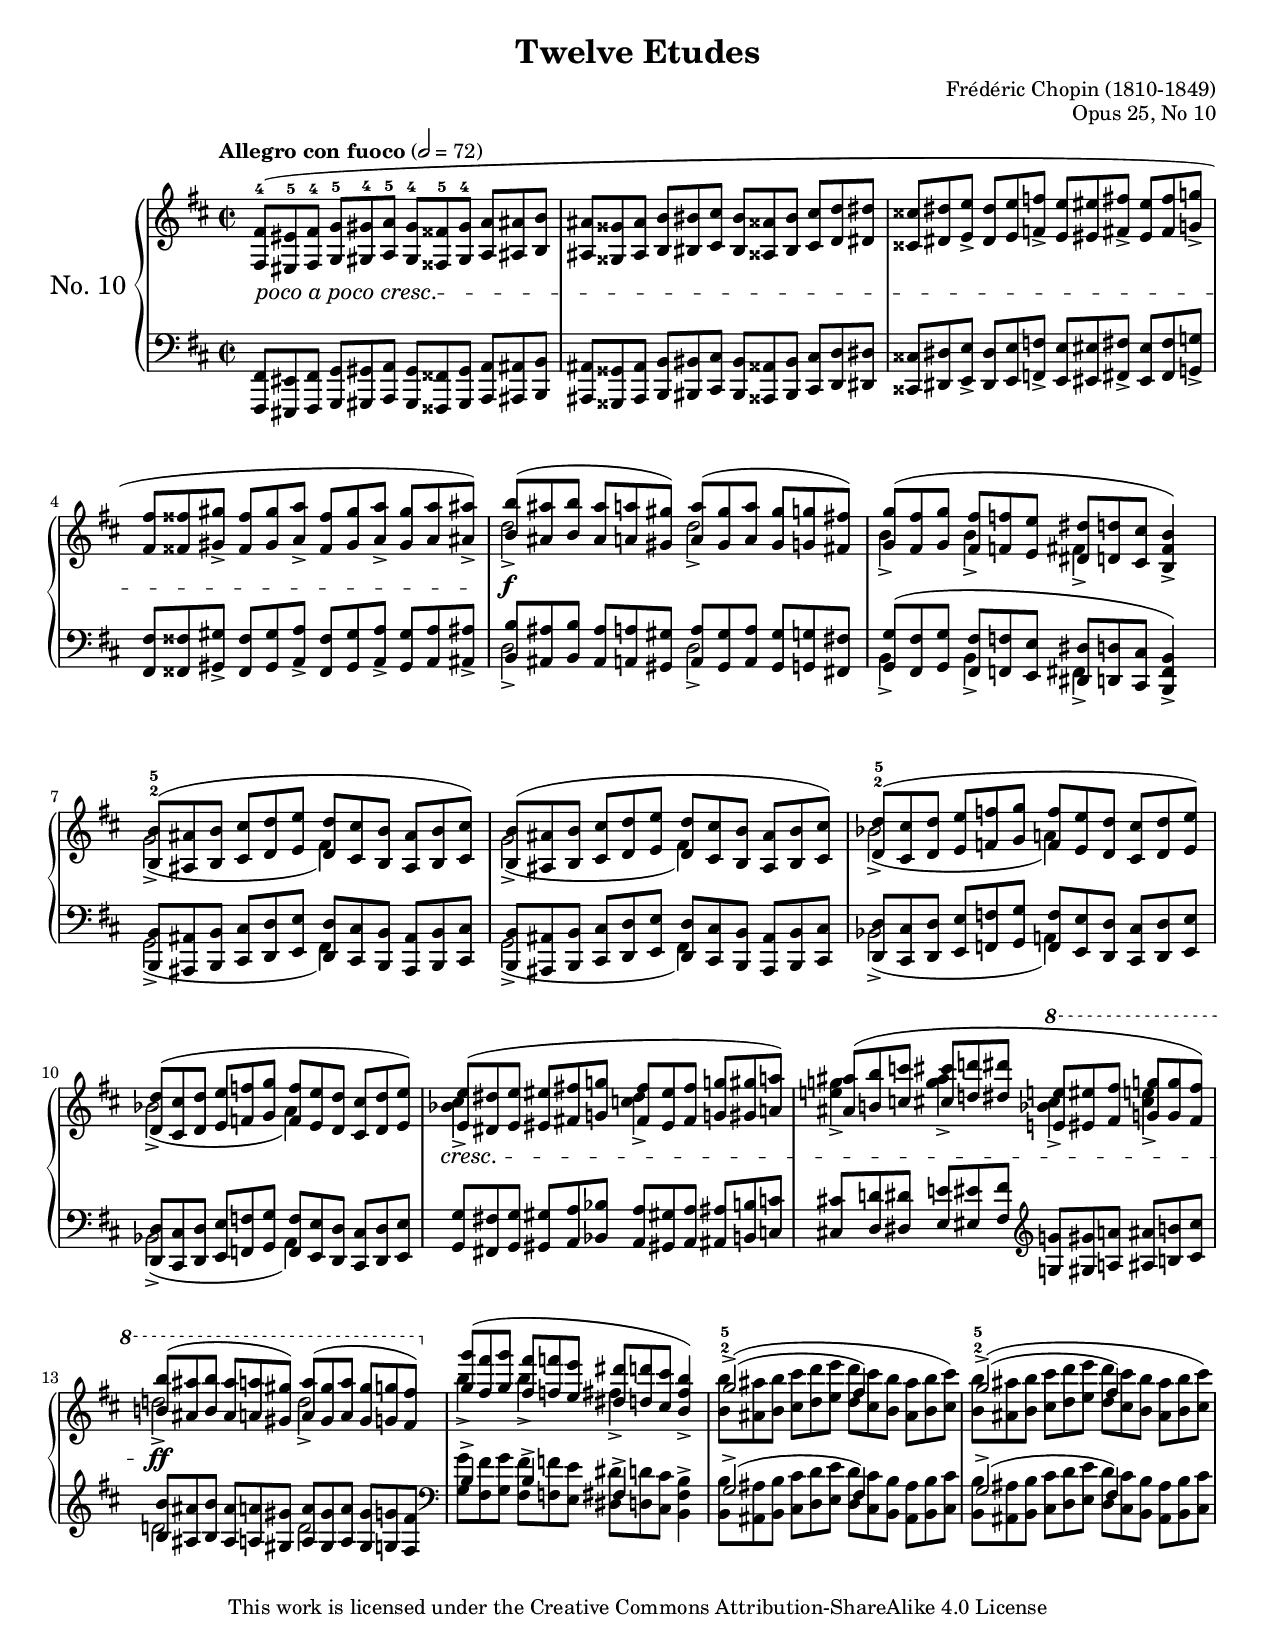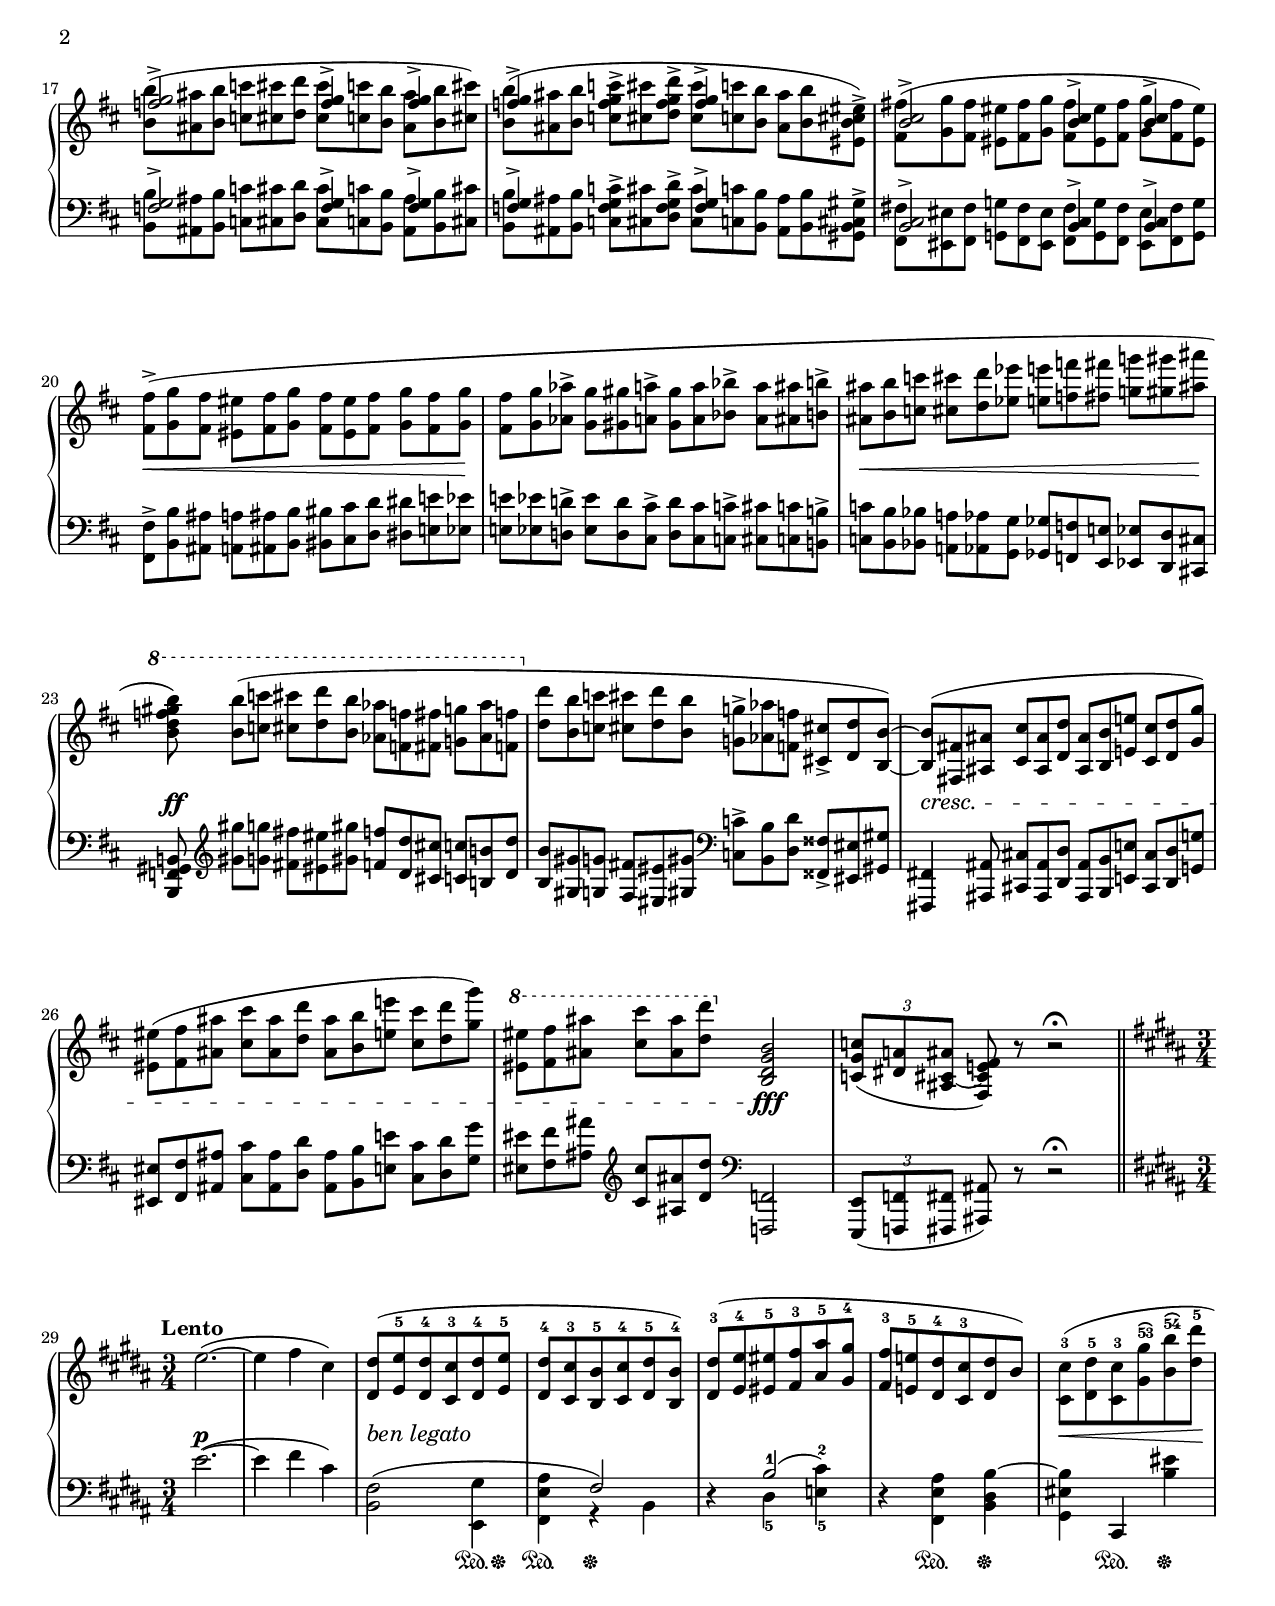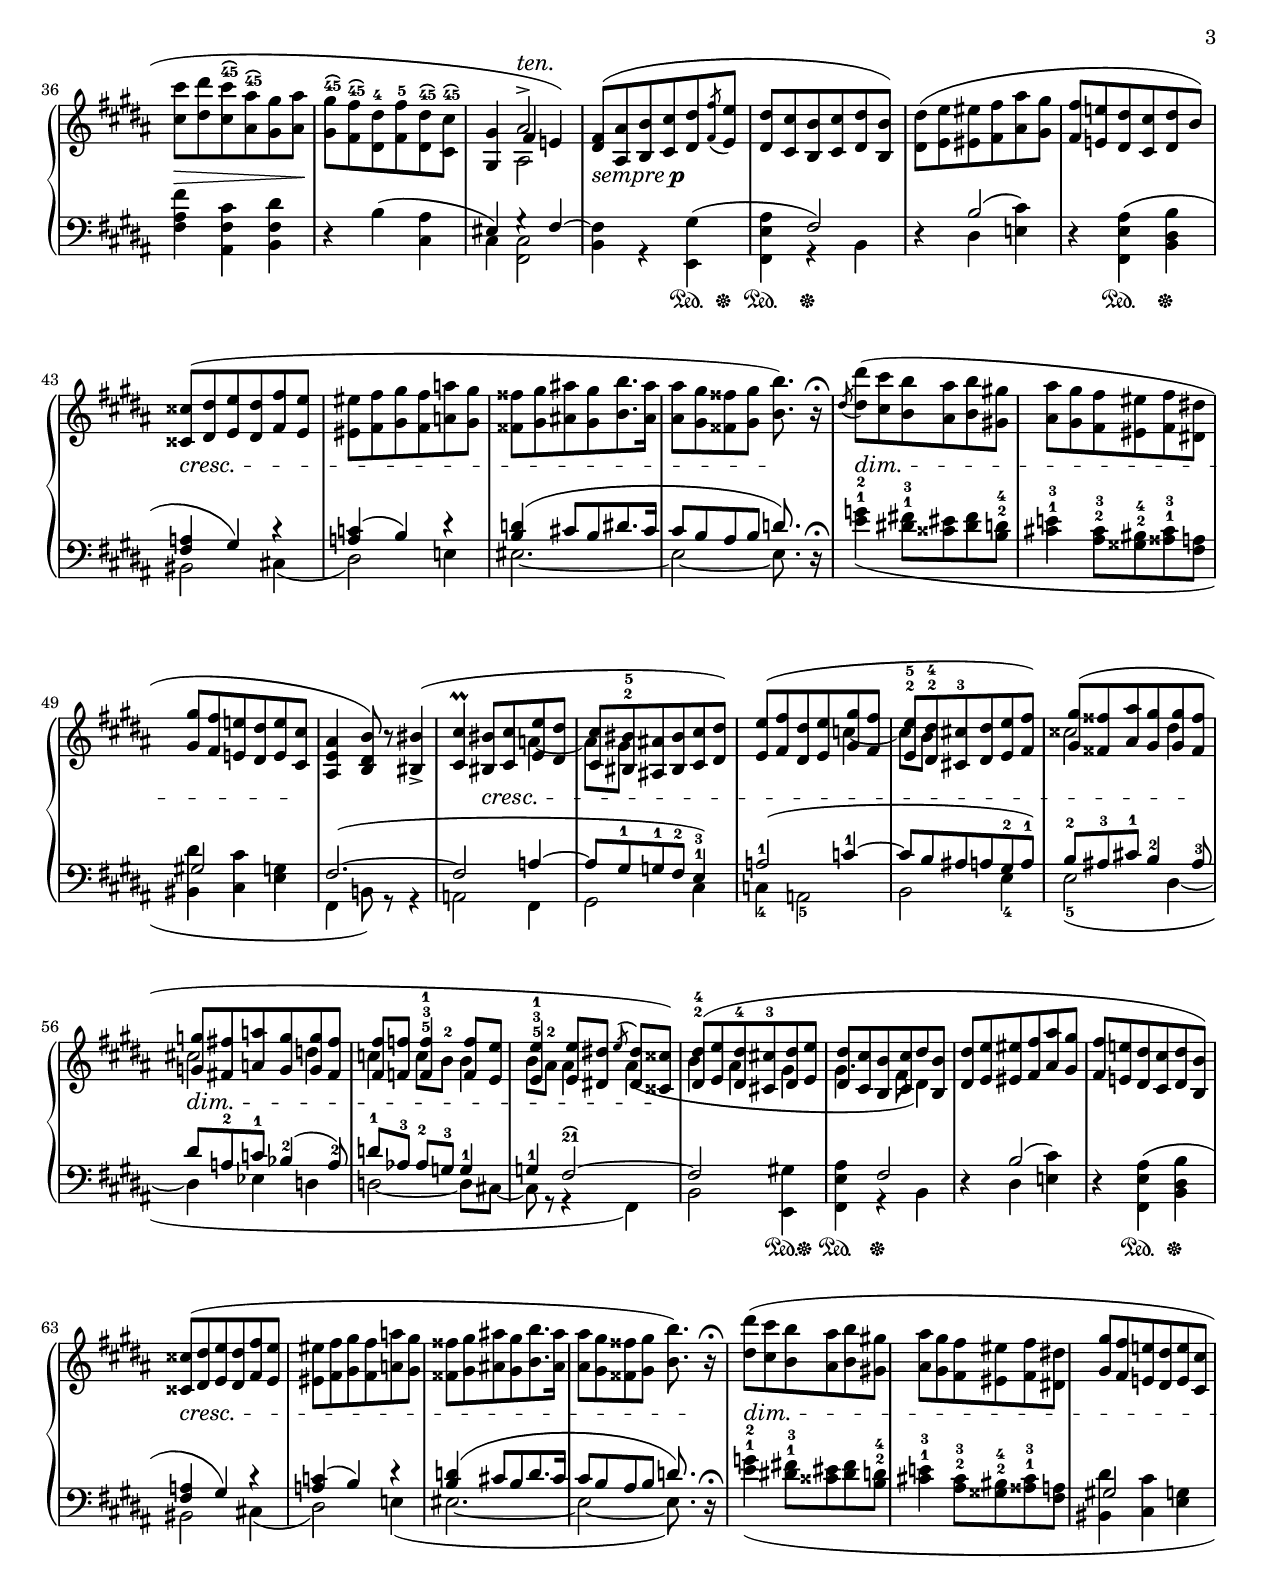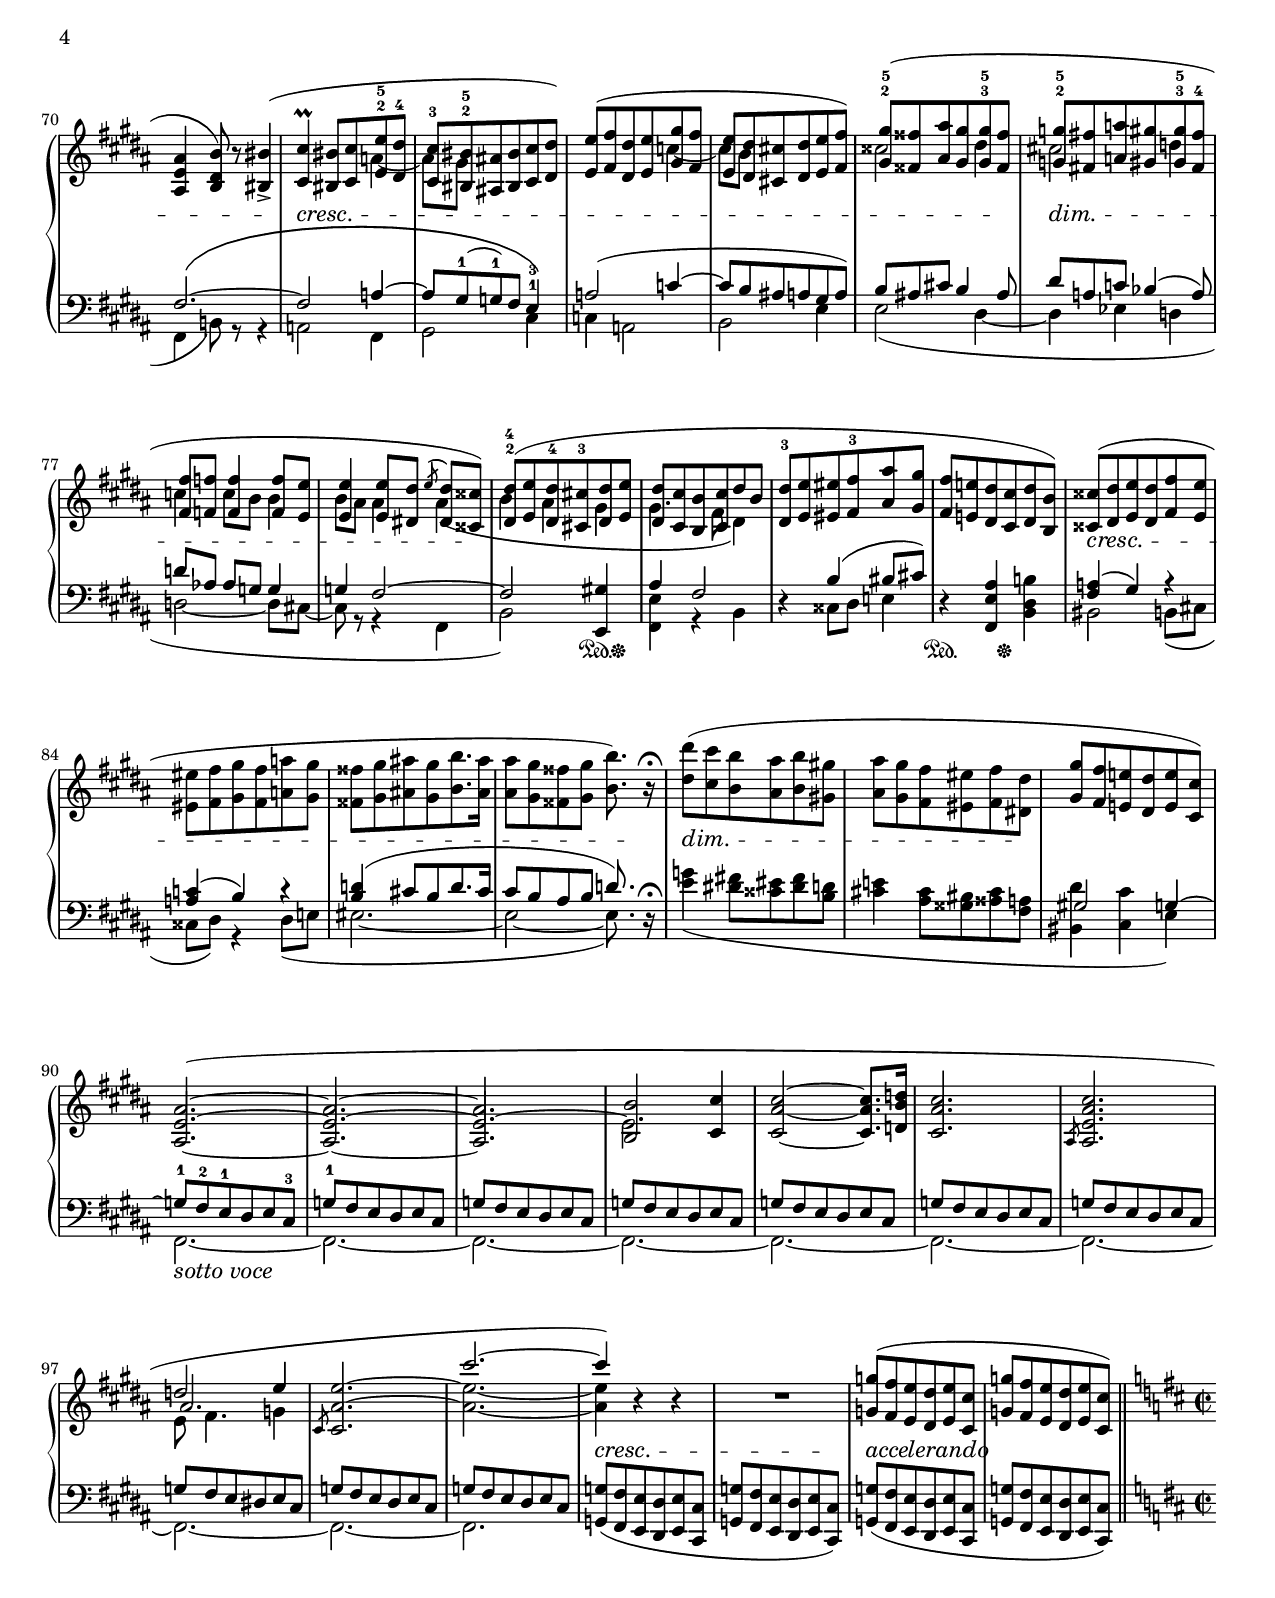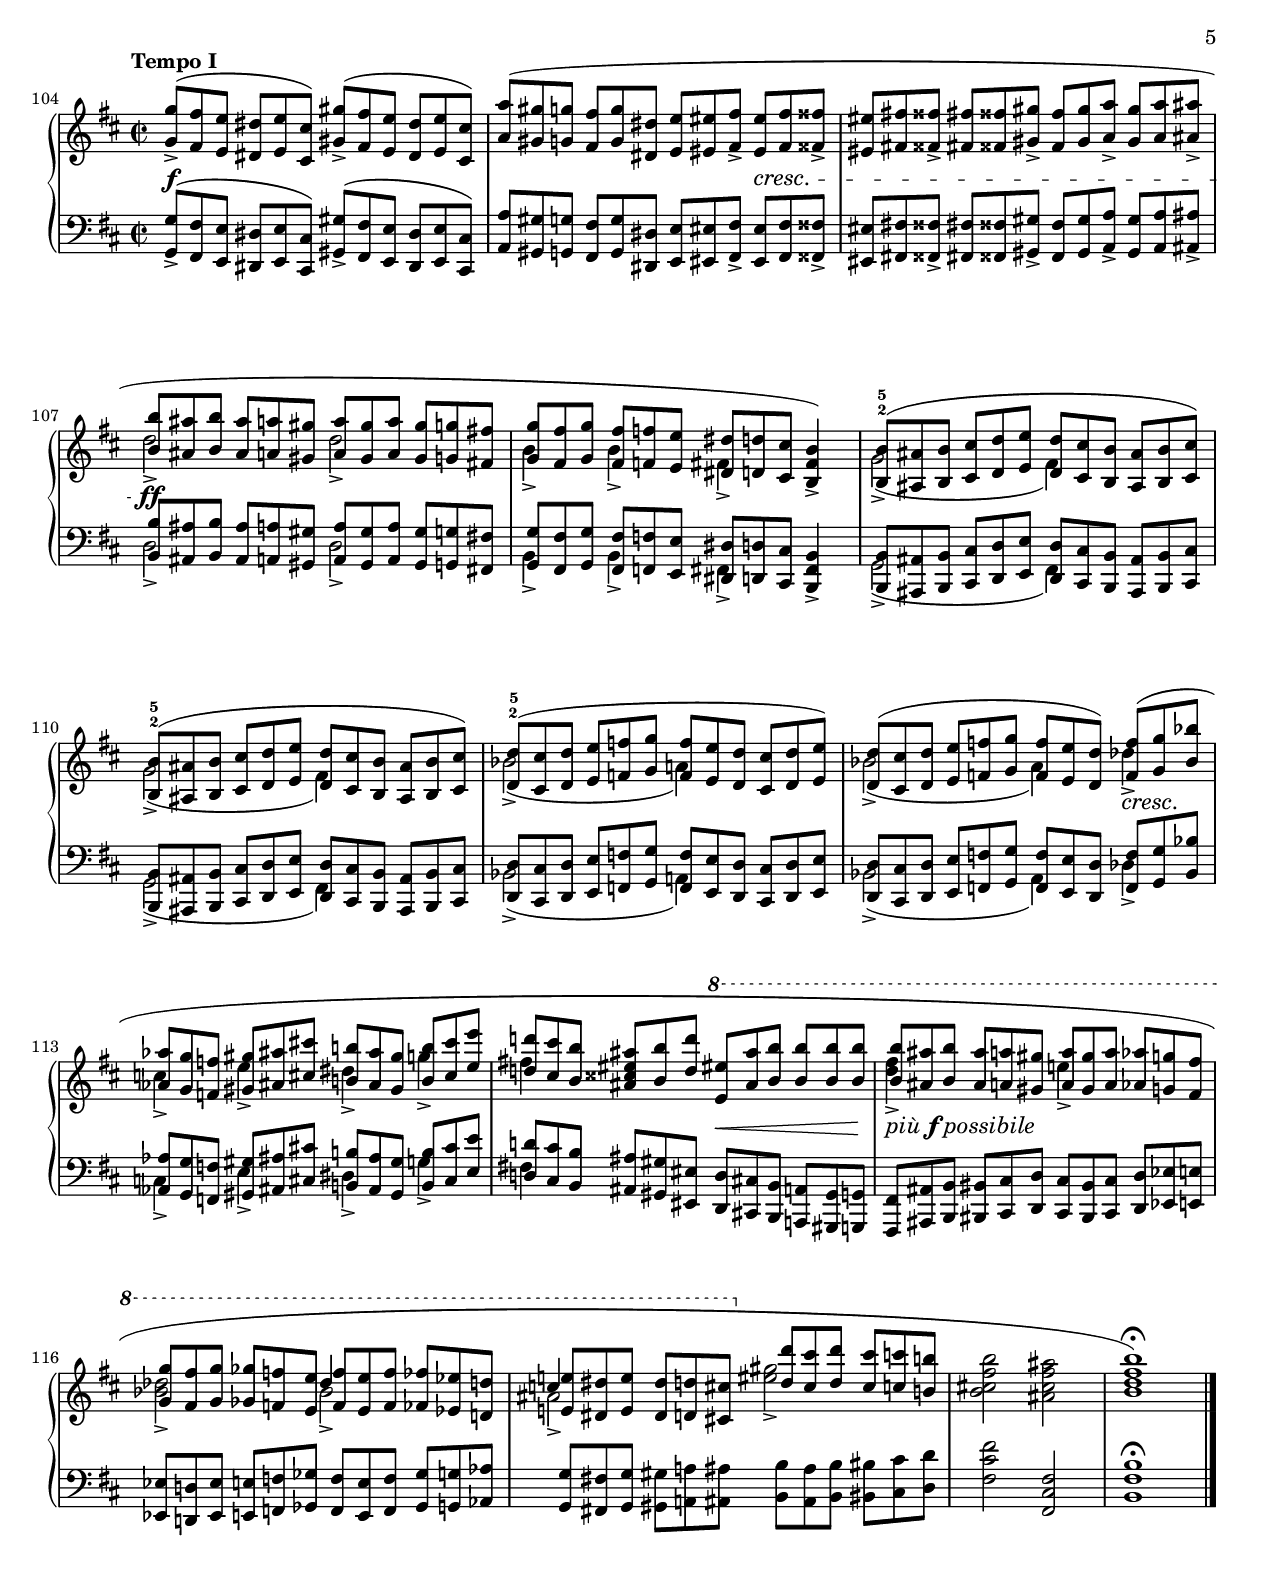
\version "2.24.1"
\language "english"

\include "includes/header-paper.ily"
%...+....1....+....2....+....3....+....4....+....5....+....6....+....7....+....
\version "2.24.1"

\include "global-variables.ily"

%%% Positions and shapes %%%

slurShapeA = \shape #'((0 . -2.5) (0 . -2.5) (0 . -2) (0 . -2)) \etc
slurShapeB = \shape #'((1 . 1.5) (1 . 1.5) (0 . 0) (0 . 0)) \etc
slurShapeC = \shape #'((0 . 0) (0 . 0.5) (0 . 0.5) (0 . 0)) \etc
slurShapeD = \shape #'((0 . 0) (0 . 0) (0 . 1) (0 . 1)) \etc
slurShapeE = \shape #'(
                        ()
                        ((0 . 1.25) (0 . 1.25) (0 . 1.5) (0 . 1.5))
                      ) \etc
slurPositionA = \tweak positions #'(-4 . -4) \etc
slurPositionB = \tweak positions #'(-5 . -5) \etc
slurPositionC = \tweak positions #'(-3 . -3) \etc
slurPositionD = \tweak positions #'(5 . 5) \etc
slurPositionE = \tweak positions #'(4 . 4) \etc

fingeringMoveA = \once \override Fingering.extra-offset = #'(0 . 1.75)

%%% Music %%%

cutTime = {
  \time 2/2
  \set Timing.beamExceptions = #'()
  \set Timing.baseMoment = #(ly:make-moment 1/4)
  \set Timing.beatStructure = 1,1,1,1
}

global = {
  \key b \minor
  \cutTime
  \accidentalStyle piano
}

rightHandUpper = \relative {
  \voiceOne
  \slurUp
  \override Staff.Fingering.avoid-slur = #'inside
  \scaleDurations 2/3 {
    <fs fs'>8-4( <es es'>-5 <fs fs'>-4  <g g'>-5 <gs gs'>-4 <a a'>-5
      <gs gs'>-4 <fss fss'>-5 <gs gs'>-4  <a a'> <as as'> <b b'> |
    \revert Staff.Fingering.avoid-slur
    <as as'>8 <gss gss'> <as as'>  <b b'> <bs bs'> <cs cs'>
      <bs bs'> <ass ass'> <bs bs'>  <cs cs'> <d d'> <ds ds'> |
    <css css'>8 <ds ds'> <e e'>_>  <ds ds'> <e e'> <f f'>_>  <e e'> <es es'> 
      <fs fs'>_>  <es es'> <fs fs'> <g g'!>_> |
    <fs fs'>8 <fss fss'> <gs gs'>_>  <fss fss'> <gs gs'> <a a'>_>
      <fss fss'> <gs gs'> <a a'>_>  <gs gs'> <a a'> <as as'>_>) |
    <b b'>8( <as as'> <b b'>  <as as'> <a a'> <gs gs'>)
      <a a'>( <gs gs'> <a a'>  <gs gs'> <g g'> <fs fs'>) |
    <g g'>8( <fs fs'> <g g'>  <fs fs'> <f f'> <e e'>
      <ds ds'> <d d'> <cs cs'> 
  }
  <b fs' b>4_>) |
  \scaleDurations 2/3 {
    <b b'>8-2-5( <as as'> <b b'>  <cs cs'> <d d'> <e e'>
      <d d'> <cs cs'> <b b'>  <as as'> <b b'> <cs cs'>) |
    <b b'>8( <as as'> <b b'>  <cs cs'> <d d'> <e e'>
      <d d'> <cs cs'> <b b'>  <as as'> <b b'> <cs cs'>) |
      
    \barNumberCheck 9
    <d d'>8-2-5( <cs cs'> <d d'>  <e e'> <f f'> <g g'>  <f f'> <e e'> <d d'>
      <cs cs'> <d d'> <e e'>) |
    <d d'>8( <cs cs'> <d d'>  <e e'> <f f'> <g g'>  <f f'> <e e'> <d d'>
      <cs cs'> <d d'> <e e'>) |
    <e e'>8( <ds ds'> <e e'>  <es es'> <fs fs'> <g g'>
      <fs fs'> <es es'> <fs fs'>  <g g'> <gs gs'> <a a'>) |
    <as as'>8( <b b'> <c c'>  <cs cs'> <d d'> <ds ds'>  \ottava 1
      <e e'> <es es'> <fs fs'>  <g g'> q <fs fs'>) |
    <b b'>8( <as as'> <b b'>  <as as'> <a a'> <gs gs'>)
      <a a'>( < gs gs'> <a a'>  <gs gs'> <g g'> <fs fs'>) |
    \ottava 0 <g g'>8( <fs fs'> <g g'>  <fs fs'> <f f'> <e e'>
      <ds ds'> <d d'> <cs cs'> 
  }
  <b fs' b>4_>) |
  \scaleDurations 2/3 {
    \voiceTwo \slurUp
    \fingeringMoveA <b b'>8^2^5\slurShapeB ( <as as'> <b b'>  <cs cs'>
      <d d'> <e e'> <d d'> <cs cs'> <b b'>  <as as'> <b b'> <cs cs'>) |
    \fingeringMoveA <b b'>8^2^5\slurShapeB ( <as as'> <b b'>  <cs cs'> <d d'>
      <e e'> <d d'> <cs cs'> <b b'>  <as as'> <b b'> <cs cs'>) |
      
    \barNumberCheck 17
    <b b'>8( <as as'> <b b'>  <c c'> <cs cs'> <d d'>  
      <cs cs'> <c c'> <b b'>  <as as'> <b b'> <cs cs'>) |
    <b b'>8\slurShapeC ( <as as'> <b b'>  <c f g c>^> <cs cs'> <d f g d'>^>
      <cs cs'> <c c'> <b b'>  <as as'> <b b'> <es, b' cs es>^>) |
    <fs fs'>8\slurShapeD ( <g g'> <fs fs'>  <es es'> <fs fs'> <g g'>  
      <fs fs'> <es es'> <fs fs'>  <g g'> <fs fs'> <es es'>) |
    \oneVoice
    <fs fs'>8->( <g g'> <fs fs'>  <es es'> <fs fs'> <g g'>
      <fs fs'> <es es'> <fs fs'>  <g g'> <fs fs'> <g g'> |
    <fs fs'>8 <g g'> <af af'>->  <g g'> <gs gs'> <a a'>->
      <gs gs'> <a a'> <bf bf'>->  <a a'> <as as'> <b b'>-> |
    <as as'>8 <b b'> <c c'>  <cs cs'> <d d'> <ef ef'>  <e e'> <f f'> <fs fs'>
      <g g'> <gs gs'> <as as'> |
    \ottava 1 <b d f gs b>8)\noBeam <b b'>( <c c'>  <cs cs'> <d d'> <b b'>
      <af af'> <f f'!> <fs fs'>  <g g'> <af af'> <f f'> |
    \ottava 0 <d d'>8 <b b'> <c c'>  <cs cs'> <d d'> <b b'>
      <g g'>-> <af af'> <f f'>  <cs cs'>-> <d d'> <b b'>)~ |
      
    \barNumberCheck 25
    <b b'>8^( <fs fs'> <as as'>  <cs cs'> <as as'> <d d'>
      <as as'> <b b'> <e e'!>  <cs cs'> <d d'> <g g'>) |
    <es es'>8( <fs fs'> <as as'>  <cs cs'> <as as'> <d d'>  
      <as as'> <b b'> <e e'>  <cs cs'> <d d'> <g g'>) |
    \ottava 1 <es es'>8 <fs fs'> <as as'>  <cs cs'> <as as'> <d d'>
  }
  \ottava 0 <b,, d g b>2 |
  \tuplet 3/2 { <c g' c>8( <ds a'> <as cs~ as'> } <fs cs' e fs>) r r2\fermata |
  
  \bar "||"
  \break
  \set Score.tempoHideNote = ##t
  \tempo "Lento" 4 = 60
  \key b \major
  \time 3/4
  e''2.~( |
  e4 fs cs) |
  \slurUp
  \override Staff.Fingering.avoid-slur = #'inside
  <ds, ds'>8( <e e'>-5 <ds ds'>-4 <cs cs'>-3 <ds ds'>-4 <e e'>-5 |
  <ds ds'>-4 <cs cs'>-3 <b b'>-5 <cs cs'>-4 <ds ds'>-5 <b b'>-4) |
  
  \barNumberCheck 33
  \stemUp
  <ds ds'>8-3( <e e'>-4 <es es'>-5 <fs fs'>-3 <as as'>-5 <gs gs'>-4 |
  \stemNeutral
  <fs fs'>8-3 <e e'>-5 <ds ds'>-4 <cs cs'>-3 <ds ds'> b') |
  \voiceOne \stemDown
  \override TextScript.outside-staff-priority = ##f
  <cs, cs'>8-3\slurShapeE ( <ds ds'>-5 <cs cs'>-3 <gs' gs'>\offset Y-offset 1 
    ^\fiveToThree <b b'>\offset Y-offset 2 ^\fiveToFour <ds ds'>-5 |
  <cs cs'>8 <ds ds'> <cs cs'>\offset Y-offset 2.5 ^\fourToFive 
    <as as'>\offset Y-offset 1.5 ^\fourToFive <gs gs'> 
    <as as'> |
  <gs gs'>8\offset Y-offset 1 ^\fourToFive <fs fs'>\offset Y-offset 0.5 
    ^\fourToFive <ds ds'>-4 <fs fs'>-5 <ds ds'>^\fourToFive <cs cs'>
    ^\fourToFive |
  \stemUp
  \revert TextScript.outside-staff-priority
  <gs gs'>4 \voiceThree fs'4 e) |
  \oneVoice \slurUp
  <ds fs>8( <as as'> <b b'> <cs cs'> <ds ds'> \acciaccatura { <fs fs'> } 
    <e e'> |
  <ds ds'>8 <cs cs'> <b b'> <cs cs'> <ds ds'> <b b'>) |
  
  \barNumberCheck 41
  <ds ds'>8( <e e'> <es es'> <fs fs'> <as as'> <gs gs'> |
  <fs fs'>8 <e e'> <ds ds'> <cs cs'> <ds ds'> b') |
  <css, css'>8( <ds ds'> <e e'> <ds ds'> <fs fs'> <e e'> |
  <es es'>8 <fs fs'> <gs gs'> <fs fs'> <a a'> <gs gs'> |
  <fss fss'>8[ <gs gs'> <as as'> <gs gs'> <b b'>8. <as as'>16] |
  <as as'>8[ <gs gs'> <fss fss'> <gs gs'>] <b b'>8.) r16\fermata |
  \acciaccatura { ds8 } <ds ds'>8( <cs cs'> <b b'> <as as'> <b b'> <gs gs'> |
  <as as'>8 <gs gs'> <fs fs'> <es es'> <fs fs'> <ds ds'!> |
  
  \barNumberCheck 49
  <gs gs'>8 <fs fs'> <e e'> <ds ds'> <e e'> <cs cs'> |
  <as e' as>4 <b ds b'>8) r <bs bs'>4->( |
  <cs cs'>4\prall \voiceOne <bs bs'>8 <cs cs'> <e e'> <ds ds'> |
  <cs cs'>8 <bs bs'>-2-5 <as as'> <bs bs'> <cs cs'> <ds ds'>) |
  <e e'>8( <fs fs'> <ds ds'> <e e'> <gs gs'> <fs fs'> |
  <e e'>-2-5 <ds ds'>-2-4 <cs cs'>-3 <ds ds'> <e e'> <fs fs'>) |
  <gs gs'>8( <fss fss'> <as as'> <gs gs'> q <fss fss'> |
  <g g'>8 <fs fs'> <a a'> <g g'> q <fs fs'> |
  
  \barNumberCheck 57
  <fs fs'> <f f'> q4-5-3-1 q8 <e e'> |
  <e e'>4-5-3-1 q8[ <ds ds'!>] \acciaccatura { e'8 } <ds, ds'>8 <css css'>) |
  \revert Staff.Fingering.avoid-slur
  <ds ds'>8-2-4( <e e'> <ds ds'>-4 <cs cs'>-3 <ds ds'> <e e'> |
  <ds ds'> <cs cs'> <b b'> <cs cs'> ds' <b, b'> |
  <ds ds'>8 <e e'> <es es'> <fs fs'> <as as'> <gs gs'> |
  <fs fs'> <e e'> <ds ds'> <cs cs'> <ds ds'> <b b'>) |
  \oneVoice
  <css css'>8( <ds ds'> <e e'> <ds ds'> <fs fs'> <e e'> |
  <es es'>8 <fs fs'> <gs gs'> <fs fs'> <a a'> <gs gs'> |
  
  \barNumberCheck 65
  <fss fss'>8[ <gs gs'> <as as'> <gs gs'> <b b'>8. <as as'>16] |
  <as as'>8[ <gs gs'> <fss fss'> <gs gs'>] <b b'>8.) r16\fermata |
  <ds ds'>8( <cs cs'> <b b'> <as as'> <b b'> <gs gs'> |
  <as as'>8 <gs gs'> <fs fs'> <es es'> <fs fs'> <ds ds'!> |
  <gs gs'>8 <fs fs'> <e e'> <ds ds'> <e e'> <cs cs'> |
  \override Staff.Fingering.avoid-slur = #'inside
  <as e' as>4 <b ds b'>8) r <bs bs'>4->^( |
  <cs cs'>4\prall \voiceOne <bs bs'>8 <cs cs'> <e e'>-2-5 <ds ds'>-4 |
  <cs cs'>8-3 <bs bs'>-2-5 <as as'> <bs bs'> <cs cs'> <ds ds'>) |
  
  \barNumberCheck 73
  <e e'>8( <fs fs'> <ds ds'> <e e'> <gs gs'> <fs fs'> |
  <e e'> <ds ds'> <cs cs'> <ds ds'> <e e'> <fs fs'>) |
  <gs gs'>8(-2-5 <fss fss'> <as as'> <gs gs'> q-3-5 <fss fss'> |
  <g g'>8-2-5 <fs fs'> <a a'> <gs gs'> q-3-5 <fs fs'>-4 |
  <fs fs'> <f f'> q4 q8 <e e'> |
  <e e'>4 q8[ <ds ds'>] \acciaccatura { e'8 } <ds, ds'>8 <css css'>) |
  \revert Staff.Fingering.avoid-slur
  <ds ds'>8-2-4( <e e'> <ds ds'>-4 <cs cs'>-3 <ds ds'> <e e'> |
  <ds ds'> <cs cs'> <b b'> <cs cs'> ds' b |
  
  \barNumberCheck 81
  <ds, ds'>8-3 <e e'> <es es'> <fs fs'>-3 <as as'> <gs gs'> |
  <fs fs'> <e e'> <ds ds'> <cs cs'> <ds ds'> <b b'>) |
  \oneVoice
  <css css'>8( <ds ds'> <e e'> <ds ds'> <fs fs'> <e e'> |
  <es es'>8 <fs fs'> <gs gs'> <fs fs'> <a a'> <gs gs'> |
  <fss fss'>8[ <gs gs'> <as as'> <gs gs'> <b b'>8. <as as'>16] |
  <as as'>8[ <gs gs'> <fss fss'> <gs gs'>] <b b'>8.) r16\fermata |
  <ds ds'>8( <cs cs'> <b b'> <as as'> <b b'> <gs gs'> |
  <as as'>8 <gs gs'> <fs fs'> <es es'> <fs fs'> <ds ds'> |
  
  \barNumberCheck 89
  <gs gs'>8 <fs fs'> <e e'> <ds ds'> <e e'> <cs cs'>) |
  <as as'>2.~^( |
  <as as'>2.~ |
  <as as'>2. |
  <b b'>2 <cs cs'>4 |
  <cs as'cs>2~ q8. <d b' d>16 |
  <cs as'cs>2. |
  \slashedGrace { as8 } <as e' as cs>2. |
  
  \barNumberCheck 97
  << \new Voice { \voiceOne d'2 e4 } { \voiceThree as,2. } >> |
  s2. |
  cs'2.~ |
  cs4) \oneVoice r4 r |
  R2. | % 4 = 60
  \tempo "" 4 = 84
  <g, g'>8^( <fs fs'> <e e'> <ds ds'> <e e'> <cs cs'> |
  \tempo "" 4 = 108
  <g' g'>8 <fs fs'> <e e'> <ds ds'> <e e'> <cs cs'>) |
  
  \bar "||"
  \break
  \key b \minor
  \cutTime
  \tempo "Tempo I" 2 = 72
  
  \scaleDurations 2/3 {
    \voiceOne
    <g' g'>8(_> <fs fs'> <e e'>  <ds ds'> <e e'> <cs cs'>) 
      <gs' gs'>8(_> <fs fs'> <e e'>  <ds ds'> <e e'> <cs cs'>) |
      
    \barNumberCheck 105
    <a' a'>8( <gs gs'> <g g'>  <fs fs'> <g g'> <ds ds'>
      <e e'> <es es'> <fs fs'>_>  <es es'> <fs fs'> <fss fss'>_> |
    <es es'>8 <fs fs'> <fss fss'>_>  <fs fs'> <fss fss'> <gs gs'>_>
      <fss fss'> <gs gs'> <a a'>_>  <gs gs'> <a a'> <as as'>_> |
    <b b'>8 <as as'> <b b'>  <as as'> <a a'> <gs gs'>
      <a a'> <gs gs'> <a a'>  <gs gs'> <g g'> <fs fs'> |
    <g g'>8 <fs fs'> <g g'>  <fs fs'> <f f'> <e e'>
      <ds ds'> <d d'> <cs cs'> 
  }
  <b fs' b>4_>) |
  \scaleDurations 2/3 {
    \revert Staff.Fingering.avoid-slur
    <b b'>8-2-5( <as as'> <b b'>  <cs cs'> <d d'> <e e'>
      <d d'> <cs cs'> <b b'>  <as as'> <b b'> <cs cs'>) |
    <b b'>8-2-5( <as as'> <b b'>  <cs cs'> <d d'> <e e'>
      <d d'> <cs cs'> <b b'>  <as as'> <b b'> <cs cs'>) |
    <d d'>8-2-5( <cs cs'> <d d'>  <e e'> <f f'> <g g'>  <f f'> <e e'> <d d'>
      <cs cs'> <d d'> <e e'>) |
    <d d'>8( <cs cs'> <d d'>  <e e'> <f f'> <g g'>  <f f'> <e e'> <d d'>)
      <f f'>( <g g'> <bf bf'> |
      
    \barNumberCheck 113
    <af af'>8 <g g'> <f f'>  <gs gs'> <as as'> <cs cs'>
      <b b'> <as as'> <gs gs'>  <b b'> <cs cs'> <e e'> |
    <d d'!>8 <cs cs'> <b b'>  <as css es as> <b b'> <d d'>
      \ottava 1 <es es'> \once \omit Accidental <as as'> <b b'>  q q q |
    <b b'>8 <as as'> <b b'>  <as as'> <a a'> <gs gs'>
      <a a'> <gs gs'> <a a'>  <af af'> <g g'> <fs fs'> |
    <g g'> <fs fs'> <g g'>  <gf gf'> <f f'> <e e'>
      <f f'> <e e'> <f f'>  <ff ff'> <ef ef'> <d d'> |
    <e e'> <ds ds'> <e e'>  <ds ds'> <d d'> <cs cs'>
      \ottava 0 <d d'> <cs cs'> <d d'>  <cs cs'> <c c'> <b b'> |
  }
  \oneVoice
  <b cs fs b>2 <as cs fs as> |
  <b d fs b>1)\fermata
  \bar "|."
}

rightHandLower = \relative {
  \voiceTwo 
  s1 * 4 |
  d''2-> d-> |
  b4-> b-> fs-> s |
  g2_>\slurPositionA ( fs4) s
  g2_>\slurPositionA ( fs4) s
  
  \barNumberCheck 9
  bf2->\slurPositionC ( a4) s |
  bf2->\slurPositionC ( a4) s |
  <bf cs>4-> s <c ds>-> s |
  <e g>4-> <g as>-> <bf cs>-> <cs e>-> |
  d2-> d-> |
  b4\tweak Y-offset -1 -> b\tweak Y-offset -1 -> fs-> s |
  \voiceOne
  g2->\slurPositionD ( fs4) s |
  g2->\slurPositionD ( fs4) s |
  
  \barNumberCheck 17
  <f g>2-> q4-> q-> |
  <f g>4-> s q-> s |
  <b, cs>2-> q4-> q-> |
  s1 * 5 |
  
  \barNumberCheck 25
  s1 * 4 |
  
  \time 3/4
  s2. * 4 |
  
  \barNumberCheck 33
  s2. * 5
  s4
  << 
    \new Voice { \voiceOne as2->^\ten } 
    \new Voice { \voiceTwo as,2 } 
  >> |
  s2. * 2 |
  
  \barNumberCheck 41
  s2. * 8 |
  
  \barNumberCheck 49
  s2. * 2 |
  \voiceTwo
  s2 a'4~ |
  a8 gs s2 |
  s2 c4~ |
  c8 b s2 |
  css2 ds4 |
  cs2 d4 |
  
  \barNumberCheck 57
  c4 c8 b^2 b4 |
  b8 as^2 as4 as4( |
  b4 as gs |
  gs4. fs8 ds4) |
  s2. * 4 |
  
  \barNumberCheck 65
  s2. * 6 |
  s2 a'4~ |
  a8 gs s2 |
  
  \barNumberCheck 73
  s2 c4~ |
  c8 b s2 |
  css2 ds4 |
  cs2 d4 |
  c4 c8 b b4 |
  b8 as as4 as4( |
  b4 as gs |
  gs4. fs8 ds4) |
  
  \barNumberCheck 81
  s2. * 8 |
  
  \barNumberCheck 89
  s2. |
  \voiceOne
  e2.~ |
  e2.~ |
  e2.~ |
  \voiceTwo
  e2. |
  s2. * 3 |
  
  \barNumberCheck 97
  e8 fs4. g4 |
  \voiceOne 
  \slashedGrace { cs,8 } <cs as' e'>2. ~ |
  \voiceTwo
  <as' e'>2.~ |
  <as e'>4 s2 |
  s2. * 3 |
  
  \key b \minor
  \cutTime
  s1 |
  
  \barNumberCheck 105
  s1 * 2 |
  d2-> d-> |
  b4-> b-> fs-> s |
  g2->\slurPositionA ( fs4) s |
  g2->\slurPositionA ( fs4) s |
  bf2\slurPositionC (-> a4) s |
  bf2\slurPositionC (-> a4) df-> |
  
  \barNumberCheck 113
  c4-> e-> ds-> g-> |
  fs4 s2. |
  <d' fs>4-> s e-> s |
  <bf df>2-> 
    << 
      { 
        \override NoteColumn.force-hshift = -0.9 bf2->
      } 
      \new Voice { 
        \voiceThree \override NoteColumn.force-hshift = -0.9 
          \once \omit Accidental df4 s 
      } 
    >> |
  <<
    { 
      \override NoteColumn.force-hshift = -0.9 as2->
    }
    \new Voice { 
      \voiceThree \override NoteColumn.force-hshift = -0.9 c4 s
    }
  >> 
    <es, gs>2-> |
}

rightHand = <<
  \clef treble
  \global
  \tempo "Allegro con fuoco" 2 = 72
  \new Voice \rightHandUpper
  \new Voice \rightHandLower
>>

leftHandUpper = \relative {
  \voiceOne
  \scaleDurations 2/3 {
    <fs,, fs'>8 <es es'> <fs fs'>  <g g'> <gs gs'> <a a'>
      <gs gs'> <fss fss'> <gs gs'>  <a a'> <as as'> <b b'> |
    <as as'>8 <gss gss'> <as as'>  <b b'> <bs bs'> <cs cs'>
      <bs bs'> <ass ass'> <bs bs'>  <cs cs'> <d d'> <ds ds'> |
    <css css'>8 <ds ds'> <e e'>_>  <ds ds'> <e e'> <f f'>_>
      <e e'> <es es'> <fs fs'>_>  <es es'> <fs fs'> <g g'>_> |
    <fs fs'>8 <fss fss'> <gs gs'>_>  <fss fss'> <gs gs'> <a a'>_>
      <fss fss'> <gs gs'> <a a'>_>  <gs gs'> <a a'> <as as'>_> |
    <b b'>8 <as as'> <b b'>  <as as'> <a a'> <gs gs'>
      <a a'> <gs gs'> <a a'>  <gs gs'> <g g'> <fs fs'> |
    <g g'>8( <fs fs'> <g g'>  <fs fs'> <f f'> <e e'>
      <ds ds'> <d d'> <cs cs'> 
  }
  <b fs' b>4_>) |
  \scaleDurations 2/3 {
    <b b'>8 <as as'> <b b'>  <cs cs'> <d d'> <e e'>
      <d d'> <cs cs'> <b b'>  <as as'> <b b'> <cs cs'> |
    <b b'>8 <as as'> <b b'>  <cs cs'> <d d'> <e e'>
      <d d'> <cs cs'> <b b'>  <as as'> <b b'> <cs cs'> |
      
    \barNumberCheck 9
    <d d'>8 <cs cs'> <d d'>  <e e'> <f f'> <g g'>  <f f'> <e e'> <d d'>
      <cs cs'> <d d'> <e e'> |
    <d d'>8 <cs cs'> <d d'>  <e e'> <f f'> <g g'>  <f f'> <e e'> <d d'>
      <cs cs'> <d d'> <e e'> |
    <g g'>8 <fs fs'> <g g'>  <gs gs'> <a a'> <bf bf'>  <a a'> <gs gs'> <a a'>
      <as as'> <b b'> <c c'> |
    <cs cs'>8 <d d'> <ds ds'>  <e e'> <es es'> <fs fs'>  \clef treble 
      \voiceThree
      <g g'> <gs gs'> <a a'>  <as as'> <b b'> <cs cs'> |
    <b b'>8 <as as'> <b b'>  <as as'> <a a'> <gs gs'>
      <a a'> < gs gs'> <a a'>  <gs gs'> <g g'> <fs fs'> |
    \clef bass \voiceFour <g g'>8 <fs fs'> <g g'>  <fs fs'> <f f'> <e e'>
      <ds ds'> <d d'> <cs cs'> 
  }
  <b fs' b>4^> |
  \scaleDurations 2/3 {
    <b b'>8 <as as'> <b b'>  <cs cs'> <d d'> <e e'>
      <d d'> <cs cs'> <b b'>  <as as'> <b b'> <cs cs'> |
    <b b'>8 <as as'> <b b'>  <cs cs'> <d d'> <e e'>
      <d d'> <cs cs'> <b b'>  <as as'> <b b'> <cs cs'> |
    
    \barNumberCheck 17
    <b b'>8 <as as'> <b b'>  <c c'> <cs cs'> <d d'>  
      <cs cs'> <c c'> <b b'>  <as as'> <b b'> <cs cs'> |
    <b b'>8 <as as'> <b b'>  <c f g c>^> <cs cs'> <d f g d'>^>
      <cs cs'> <c c'> <b b'>  <as as'> <b b'> <gs b cs gs'>^> |
    <fs fs'>8 <es es'> <fs fs'>  <g g'> <fs fs'> <es es'>  
      <fs fs'> <g g'> <fs fs'>  <es es'> <fs fs'> <g g'> |
    \oneVoice
    <fs fs'>8-> <b b'> <as as'>  <a a'> <as as'> <b b'>
      <bs bs'> <cs cs'> <d d'>  <ds ds'> <e e'> <ef ef'> |
    <e e'>8 <ef ef'> <d d'>->  <ef ef'> <d d'> <cs cs'>->
      <d d'> <cs cs'> <c c'>->  <cs cs'> <c c'> <b b'>-> |
    <c c'>8 <b b'> <bf bf'>  <a a'> <af af'> <g g'>  <gf gf'> <f f'> <e e'>
      <ef ef'> <d d'> <cs cs'> |
    <b f' gs b>8\noBeam \clef treble <gs''' gs'> <g g'>  <fs fs'> <es es'>
      <gs gs'>  <f f'> <d d'> <cs cs'!>  <c c'> <b b'!> <d d'> |
    <b b'>8 <gs gs'> <g g'>  <fs fs'> <es es'> <gs gs'>  \clef bass
      <c, c'>-> <b b'> <d d'>  <fss, fss'>-> <es es'> <gs gs'> |
  
    \barNumberCheck 25
    <fs,! fs'>4 <as as'>8 <cs! cs'> <as as'> <d d'>  <as as'> <b b'> <e e'>
      <cs cs'> <d d'> <g g'> |
    <es es'>8 <fs fs'> <as as'>  <cs cs'> <as as'> <d d'>  
      <as as'> <b b'> <e e'>  <cs cs'> <d d'> <g g'> |
    <es es'>8 <fs fs'> <as as'>  \clef treble <cs cs'> <as as'> <d d'>
  }
  \clef bass <f,,, f'>2 |
  \tuplet 3/2 { <e e'>8( <f f'> <fs fs'> } <as as'>) r r2\fermata |
  
  \key b \major
  \time 3/4
  e'''2.~( |
  e4 fs cs) |
  <b, fs'>2( \stemDown <e, gs'>4 |
  <fs e' as>4 \voiceThree fs'2) |
  
  \barNumberCheck 33
  \oneVoice 
  r4 \voiceThree b2*1/2-1( \oneVoice <e, cs'>4-2_5) |
  r4 \once \stemDown <fs, e' as> <b ds b'~> |
  <gs es' b'>4 cs, <b'' es> |
  <fs as fs'>4 <as, fs' cs'> <b fs' ds'> |
  r4 b'( <cs, as'> |
  \voiceThree es4) g\rest fs~ |
  \voiceFour
  <b, fs'>4 r <e, gs'>^( |
  <fs e' as>4 \voiceThree fs'2) |
  
  \barNumberCheck 41
  \oneVoice r4 \voiceThree b2*1/2( \voiceFour <e, cs'>4) |
  \oneVoice r4 \voiceFour <fs, e' as>^( <b ds b'> |
  \voiceThree <fs' a>4 gs) r |
  <a c>4( b) r |
  <b d>4( cs8[ b ds8. cs16] |
  cs8[ b as b] d8.) \oneVoice r16\fermata |
  s2. * 2 |
  
  \barNumberCheck 49
  \voiceThree
  gs,2 s4 |
  \override Staff.Fingering.avoid-slur = #'inside
  fs2.~( |
  fs2 a4~ |
  a8 gs-1 g-1 fs-2 e4) |
  a2-1( c4~-1 |
  c8 b as a gs-2 a-1) |
  b8-2 as-3 cs-1 b4-2 as8-3 |
  ds8 a-2 c-1 bf4-2( a8-2) |
  
  \barNumberCheck 57
  d8-1[ af-3] af-2 g-3 g4-1 |
  g4-1 fs2~^\twoToOne |
  fs2 s4 |
  s4 fs2 |
  \oneVoice r4 \voiceThree b2*1/2( \voiceFour <e, cs'>4) |
  \oneVoice r4 \voiceFour <fs, e' as>^( <b ds b'> |
  \voiceThree <fs' a>4 gs) r |
  <a c>4( b) r |
  
  \barNumberCheck 65
  <b d>4( cs8[ b d8. cs16] |
  cs8[ b as b] d8.) \oneVoice r16\fermata |
  s2. * 2 |
  \voiceThree
  gs,2 s4 |
  fs2.~\( |
  fs2 a4~ |
  a8 gs-1( g-1) fs e4\) |
  
  \barNumberCheck 73
  a2( c4~ |
  c8 b as a gs a) |
  b8 as cs b4 as8 |
  ds8 a c bf4( a8) |
  d8[ af] af g g4 |
  g4 fs2~ |
  fs2 <e, gs'>4 |
  as'4 fs2 |
  
  \barNumberCheck 81
  \oneVoice
  r4 \voiceThree b4( bs8 cs) |
  \oneVoice
  r4 <fs,, e' as> <b ds b'> |
  \voiceThree <fs' a>4( gs) r |
  <a c>4( b) r |
  <b d>4( cs8[ b d8. cs16] |
  cs8[ b as b] d8.) \oneVoice r16\fermata |
  s2. * 2 |
  
  \barNumberCheck 89
  \voiceThree
  gs,2 g4~ |
  g8-1 fs-2 e-1 ds e cs-3 |
  g'8-1 fs e ds e cs |
  \repeat unfold 5 { g'8 fs e ds e cs | }
  
  \barNumberCheck 97
  \repeat unfold 3 { g'8 fs e ds e cs | }
  \oneVoice
  <g g'>8( <fs fs'> <e e'> <ds ds'> <e e'> <cs cs'> |
  <g' g'>8 <fs fs'> <e e'> <ds ds'> <e e'> <cs cs'>) |
  <g' g'>8( <fs fs'> <e e'> <ds ds'> <e e'> <cs cs'> |
  <g' g'>8 <fs fs'> <e e'> <ds ds'> <e e'> <cs cs'>) |
  
  \key b \minor
  \cutTime
  \scaleDurations 2/3 {
    \voiceThree
    <g' g'>8(_> <fs fs'> <e e'>  <ds ds'> <e e'> <cs cs'>) 
      <gs' gs'>8(_> <fs fs'> <e e'>  <ds ds'> <e e'> <cs cs'>) |
      
    \barNumberCheck 105
    <a' a'>8 <gs gs'> <g g'>  <fs fs'> <g g'> <ds ds'>
      <e e'> <es es'> <fs fs'>_>  <es es'> <fs fs'> <fss fss'>_> |
    <es es'>8 <fs fs'> <fss fss'>_>  <fs fs'> <fss fss'> <gs gs'>_>
      <fss fss'> <gs gs'> <a a'>_>  <gs gs'> <a a'> <as as'>_> |
    <b b'>8 <as as'> <b b'>  <as as'> <a a'> <gs gs'>
      <a a'> <gs gs'> <a a'>  <gs gs'> <g g'> <fs fs'> |
    <g g'>8 <fs fs'> <g g'>  <fs fs'> <f f'> <e e'>
      <ds ds'> <d d'> <cs cs'> 
  }
  <b fs' b>4_> |
  \scaleDurations 2/3 {
    <b b'>8 <as as'> <b b'>  <cs cs'> <d d'> <e e'>
      <d d'> <cs cs'> <b b'>  <as as'> <b b'> <cs cs'> |
    <b b'>8 <as as'> <b b'>  <cs cs'> <d d'> <e e'>
      <d d'> <cs cs'> <b b'>  <as as'> <b b'> <cs cs'> |
    <d d'>8 <cs cs'> <d d'>  <e e'> <f f'> <g g'>  <f f'> <e e'> <d d'>
      <cs cs'> <d d'> <e e'> |
    <d d'>8 <cs cs'> <d d'>  <e e'> <f f'> <g g'>  <f f'> <e e'> <d d'>
      <f f'> <g g'> <bf bf'> | 
      
    \barNumberCheck 113
    <af af'>8 <g g'> <f f'>  <gs gs'> <as as'> <cs cs'>
      <b b'> <as as'> <gs gs'>  <b b'> <cs cs'> <e e'> |
    <d d'!> <cs cs'> <b b'>  <as as'> <gs gs'> <es es'>
      <d d'> <cs cs'> <b b'>  <a a'> <gs gs'> <g g'> |
    <fs fs'> <as as'> <b b'>  <bs bs'> <cs cs'>  <d d'>
      <cs cs'> <bs bs'> <cs cs'> <d d'> <ef ef'> <e e'> |
    <ef ef'> <d d'> <ef ef'>  <e e'> <f f'> <gf gf'>
      <f f'> <e e'> <f f'>  <gf gf'> <g g'> <af af'> |
    \oneVoice
    <g g'> <fs fs'> <g g'>  <gs gs'> <a a'> <as as'>
      <b b'> <as as'> <b b'>  <bs bs'> <cs cs'> <d d'> |
  }
  <fs cs' fs>2 <fs, cs' fs> |
  <b fs' b>1\fermata |
}

leftHandLower = \relative {
  s1 * 4 |
  \voiceFour
  d2_> d_> |
  b4-> b-> fs-> s |
  g2->\slurPositionB ( fs4) s | 
  g2->\slurPositionB ( fs4) s |
  
  \barNumberCheck 9
  bf2->\slurShapeA ( a4) s |
  bf2->\slurShapeA ( a4) s |
  s1 * 2 |
  \voiceFour
  d'2 d |
  \voiceThree
  b4\offset Y-offset 0.75 -> b-> fs-> s |
  g2->\slurPositionE ( fs4) s |
  g2->\slurPositionE ( fs4) s |
  
  \barNumberCheck 17
  <f g>2-> q4-> q-> |  
  <f g>4-> s q-> s |
  <b, cs>2-> q4-> q-> |
  s1 * 5 |
  
  \barNumberCheck 25
  s1 * 4
  
  \time 3/4
  \voiceFour
  s2. * 3
  s4 r b |
  
  \barNumberCheck 33
  s4 ds-5 s |
  s2. * 4 |
  cs4 <fs, cs'>2 |
  s2. |
  s4 r b |
  
  \barNumberCheck 41
  s4 ds s |
  s2. |
  bs2 cs4( |
  ds2) e4 |
  es2.~ |
  es2~ es8. s16 |
  <e' g>4^1^2( <ds fs>8^1^3 <css es> <ds fs> <b d>^2^4 |
  <cs e>4^1^3 <as cs>8^2^3 <gss bs>^2^4 <ass cs>^1^3 <fs a> |
  
  \barNumberCheck 49
  <bs, ds'>4 <cs cs'> <e g> |
  fs,4 b8) r r4 |
  a2 fs4 |
  gs2 cs4^1^3 |
  c4-4 a2-5 |
  b2 e4-4 |
  e2-5( ds4~ |
  ds4 ef d |
  
  \barNumberCheck 57
  d2~ d8 cs~ |
  cs8 r r4 fs,4) |
  b2 <e, gs'>4 |
  <fs e' as>4 r4 b |
  s4 ds s |
  s2. |
  bs2 cs4( |
  ds2) e4( |
  
  \barNumberCheck 65
  es2.~ |
  es2~ es8.) s16 |
  <e' g>4^1^2( <ds fs>8^1^3 <css es> <ds fs> <b d>^2^4 |
  <cs e>4^1^3 <as cs>8^2^3 <gss bs>^2^4 <ass cs>^1^3 <fs a> |
  <bs, ds'>4 <cs cs'> <e g> |
  fs,4 b8) r r4 |
  a2 fs4 |
  gs2 cs4^1^3 |
  
  \barNumberCheck 73
  c4 a2 |
  b2 e4 |
  e2( ds4~ |
  ds4 ef d |
  d2~ d8 cs~ |
  cs8 r r4 fs,4 |
  b2) s4 |
  <fs e'>4 r b |
  
  \barNumberCheck 81
  s4 css8 ds e4 |
  s2.
  bs2 b8( cs |
  css8 ds) r4 ds8( e |
  es2.~ |
  es2~ es8.) s16 |
  <e' g>4( <ds fs>8 <css es> <ds fs> <b d> |
  <cs e>4 <as cs>8 <gss bs> <ass cs> <fs a> |
  
  \barNumberCheck 89
  <bs, ds'>4 <cs cs'> e) |
  fs,2.~_\sottoVoce |
  \repeat unfold 6 { fs2.~ | }
  
  \barNumberCheck 97
  fs2.~ |
  fs2.~ |
  fs2. |
  s2. * 4 |
  
  \key b \minor
  \cutTime
  s1 |
  
  \barNumberCheck 105
  s1 * 2 |
  d'2-> d-> |
  b4-> b-> fs-> s |
  g2->\slurPositionB ( fs4) s |
  g2->\slurPositionB ( fs4) s |
  bf2\slurShapeA (-> a4) s |
  bf2\slurShapeA (-> a4) df-> |
  
  \barNumberCheck 113
  c4-> e-> ds-> g-> |
  fs4 s2. |
}

leftHand = <<
  \clef bass
  \global
  \new Voice \leftHandUpper
  \new Voice \leftHandLower
>>

dynamics = {
  \cutTime
  \override TextScript.Y-offset = -0.5
  \pocoAPocoCresc s1\startTextSpan |
  s1 * 2 |
  s2... s16\stopTextSpan |
  s1\f |
  s1 * 3 |
  
  \barNumberCheck 9
  s1 * 2 |
  s1\cresc |
  s1 |
  s1\ff |
  s1 * 3 |
  
  \barNumberCheck 17
  s1 * 3 |
  s2...\< s16\! |
  s1 | 
  s2...\< s16\! |
  s1\ff |
  s1 |
  
  \barNumberCheck 25
  s1\cresc |
  s1 |
  s2 s\fff |
  s1 |
  
  \time 3/4
  s2.\p |
  s2. |
  s2.^\benLegato |
  s2. |
  
  \barNumberCheck 33
  s2. * 2 |
  s2\< s8 s\! |
  s2\> s8 s\! |
  s2. * 2 |
  \tag layout { s2.^\sempreP | }
  \tag midi   { s2.\pp | }
  s2. |
  
  \barNumberCheck 41
  s2. * 2 |
  s2.\cresc |
  s2. * 2 |
  s2 s8.\! s16 |
  s2.\dim |
  s2. |
  
  \barNumberCheck 49
  s2 s8 s\! |
  s2. |
  s4 s2\cresc |
  s2. * 3 |
  s2 s8 s\! |
  s2.\dim |
  
  \barNumberCheck 57
  s2. |
  s2 s8 s\! |
  s2. * 4 |
  s2.\cresc
  s2. |
  
  \barNumberCheck 65
  s2. |
  s2 s8 s\! |
  s2.\dim |
  s2. * 2 |
  s2 s8 s\! |
  s2.\cresc |
  s2. |
  
  \barNumberCheck 73
  s2. * 2 |
  s2 s8 s\! |
  s2.\dim |
  s2. |
  s2 s8 s\! |
  s2. * 2 |
  
  \barNumberCheck 81
  s2. * 2
  s2.\cresc |
  s2. * 2 |
  s2 s8 s\! |
  s2.\dim |
  s2 s8 s\! |
  
  \barNumberCheck 89
  s2. * 8 |
  
  \barNumberCheck 97
  s2. * 3 |
  s2.\cresc |
  s2 s8s \! |
  s2.^\accelerando |
  s2. |
  
  \cutTime
  s1\f |
  
  \barNumberCheck 105
  s2. s4\cresc |
  s1 |
  s1\ff |
  s1 * 4 |
  \override DynamicTextSpanner.style = #'none
  s2. s4\cresc |
  
  \barNumberCheck 113
  s1 |
  s2 s4..\< s16\! |
  \tag layout { s1^\piuFPossibile | }
  \tag midi   { s1\ff | }
}

pedal = {
  \cutTime
  s1 * 8 |
  
  \barNumberCheck 9
  s1 * 8 |
  
  \barNumberCheck 17
  s1 * 8 |
  
  \barNumberCheck 25
  s1 * 4 |
  
  \time 3/4
  s2. * 2 |
  s2 s8\sd s\su |
  s4\sd s\su s |
  
  \barNumberCheck 33
  s2. |
  s4 s\sd s\su |
  s4 s\sd s\su |
  s2. * 3 |
  s2 s8\sd s\su |
  s4\sd s\su s |
  
  \barNumberCheck 41
  s2. |
  s4 s\sd s\su |
  s2. * 6 |
  
  \barNumberCheck 49
  s2. * 8 |
  
  \barNumberCheck 57
  s2. * 2 |
  s2 s8\sd s\su |
  s4\sd s\su s |
  s2. |
  s4 s\sd s\su |
  s2. * 2 |
  
  \barNumberCheck 65
  s2. * 8 |
  
  \barNumberCheck 73
  s2. * 6 |
  s2 s8\sd s\su |
  s2. |
  
  \barNumberCheck 81
  s2. |
  s4.\sd s8\su s4 |
}

forceBreaks = {
  \cutTime
  s1\noBreak s1\noBreak s1\break\noPageBreak
  s1\noBreak s1\noBreak s1\break\noPageBreak
  s1\noBreak s1\noBreak s1\break\noPageBreak
  s1\noBreak s1\noBreak s1\break\noPageBreak
  s1\noBreak s1\noBreak s1\noBreak s1\pageBreak
  
  s1\noBreak s1\noBreak s1\break\noPageBreak
  s1\noBreak s1\noBreak s1\break\noPageBreak
  s1\noBreak s1\noBreak s1\break\noPageBreak
  s1\noBreak s1\noBreak s1\break\noPageBreak
  \time 3/4
  \repeat unfold 6 { s2.\noBreak } s2.\pageBreak
  
  \repeat unfold 6 { s2.\noBreak } s2.\break\noPageBreak
  \repeat unfold 5 { s2.\noBreak } s2.\break\noPageBreak
  \repeat unfold 6 { s2.\noBreak } s2.\break\noPageBreak
  \repeat unfold 6 { s2.\noBreak } s2.\break\noPageBreak
  \repeat unfold 6 { s2.\noBreak } s2.\pageBreak
  
  \repeat unfold 6 { s2.\noBreak } s2.\break\noPageBreak
  \repeat unfold 6 { s2.\noBreak } s2.\break\noPageBreak
  \repeat unfold 5 { s2.\noBreak } s2.\break\noPageBreak
  \repeat unfold 6 { s2.\noBreak } s2.\break\noPageBreak
  \repeat unfold 6 { s2.\noBreak } s2.\pageBreak
  
  \cutTime
  s1\noBreak s1\noBreak s1\break\noPageBreak
  s1\noBreak s1\noBreak s1\break\noPageBreak
  s1\noBreak s1\noBreak s1\break\noPageBreak
  s1\noBreak s1\noBreak s1\break\noPageBreak
  s1\noBreak s1\noBreak s1\noBreak s1\pageBreak
}

etudeTenMusic = \score {
  \header {
    opus = "Opus 25, No 10"
  }
  \keepWithTag layout
  \new PianoStaff \with { instrumentName = \markup \huge "No. 10" } <<
    \new Staff = "upper" \rightHand
    \new Dynamics \dynamics
    \new Staff = "lower" \leftHand
    \new Dynamics \pedal
    \new Devnull \forceBreaks
  >>
}

etudeTenMidi = \book {
  \bookOutputName "etude-op25-no10"
  \score { 
    \keepWithTag midi
    <<
      \new Staff = "upper" << \rightHand \dynamics \pedal >>
      \new Staff = "lower" << \leftHand \dynamics \pedal >>
    >>
    \midi {}
  }
}


% \noPointAndClick % <-- uncomment me for smaller PDF size

\etudeTenMusic
\etudeTenMidi
